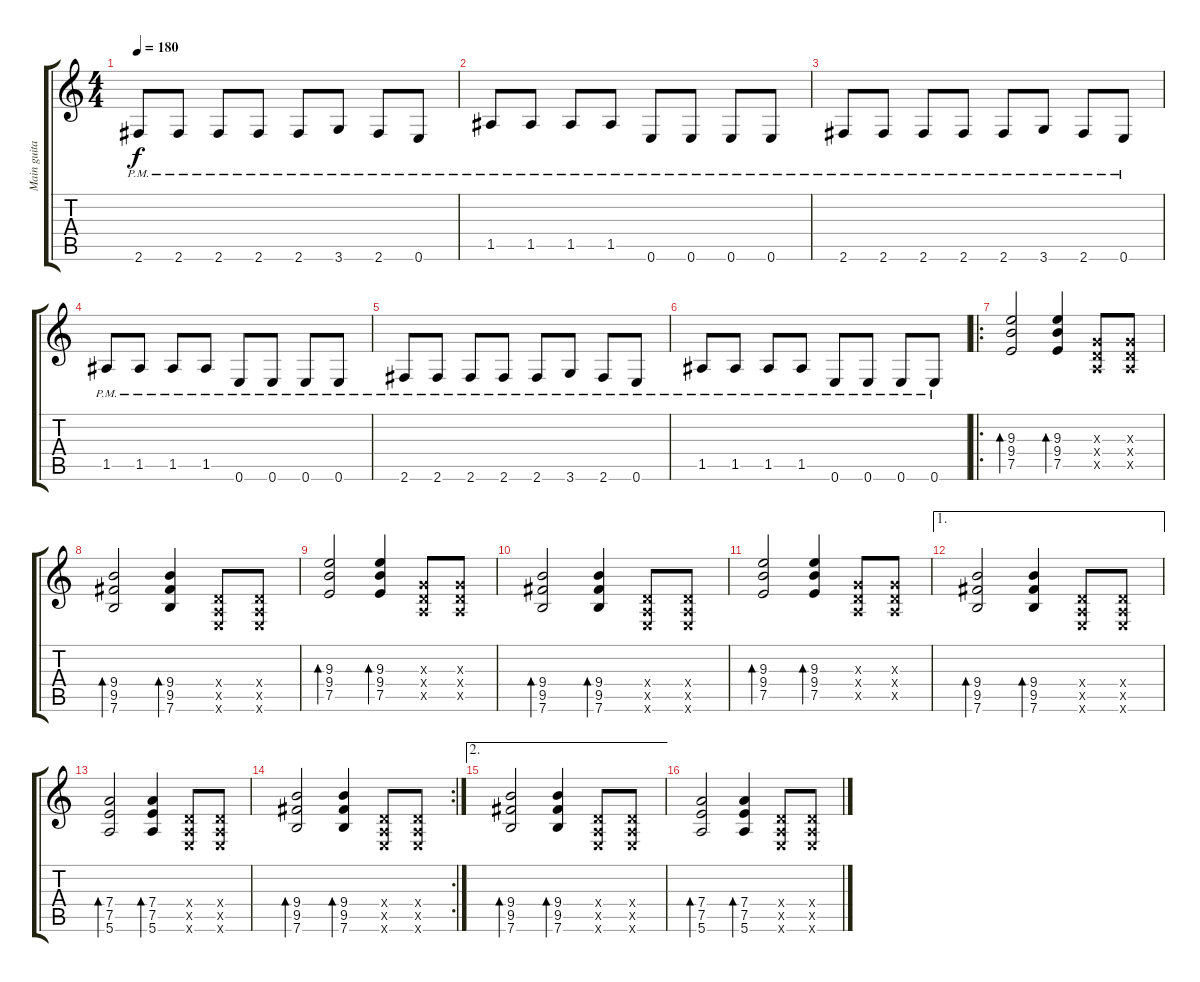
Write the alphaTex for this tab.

\track ("Main guitar" "Main guita") {instrument distortionguitar}
\staff {score tabs}
\tuning (E4 B3 G3 D3 A2 E2) {hide}
\ts (4 4)
\tempo 180
\clef g2
\ks c
2.6{pm}.8{dy f} 2.6{pm}.8 2.6{pm}.8 2.6{pm}.8 2.6{pm}.8 3.6{pm}.8 2.6{pm}.8 0.6{pm}.8 |
1.5{pm}.8 1.5{pm}.8 1.5{pm}.8 1.5{pm}.8 0.6{pm}.8 0.6{pm}.8 0.6{pm}.8 0.6{pm}.8 |
2.6{pm}.8 2.6{pm}.8 2.6{pm}.8 2.6{pm}.8 2.6{pm}.8 3.6{pm}.8 2.6{pm}.8 0.6{pm}.8 |
1.5{pm}.8 1.5{pm}.8 1.5{pm}.8 1.5{pm}.8 0.6{pm}.8 0.6{pm}.8 0.6{pm}.8 0.6{pm}.8 |
2.6{pm}.8 2.6{pm}.8 2.6{pm}.8 2.6{pm}.8 2.6{pm}.8 3.6{pm}.8 2.6{pm}.8 0.6{pm}.8 |
1.5{pm}.8 1.5{pm}.8 1.5{pm}.8 1.5{pm}.8 0.6{pm}.8 0.6{pm}.8 0.6{pm}.8 0.6{pm}.8 |
\ro
(9.3 9.4 7.5).2{bd 120 instrument electricguitarclean} (9.3 9.4 7.5).4{bd 120 instrument electricguitarclean} (0.3{x} 0.4{x} 0.5{x}).8 (0.3{x} 0.4{x} 0.5{x}).8 |
(9.4 9.5 7.6).2{bd 120 instrument electricguitarclean} (9.4 9.5 7.6).4{bd 120 instrument electricguitarclean} (0.4{x} 0.5{x} 0.6{x}).8 (0.4{x} 0.5{x} 0.6{x}).8 |
(9.3 9.4 7.5).2{bd 120 instrument electricguitarclean} (9.3 9.4 7.5).4{bd 120 instrument electricguitarclean} (0.3{x} 0.4{x} 0.5{x}).8 (0.3{x} 0.4{x} 0.5{x}).8 |
(9.4 9.5 7.6).2{bd 120 instrument electricguitarclean} (9.4 9.5 7.6).4{bd 120 instrument electricguitarclean} (0.4{x} 0.5{x} 0.6{x}).8 (0.4{x} 0.5{x} 0.6{x}).8 |
(9.3 9.4 7.5).2{bd 120 instrument electricguitarclean} (9.3 9.4 7.5).4{bd 120 instrument electricguitarclean} (0.3{x} 0.4{x} 0.5{x}).8 (0.3{x} 0.4{x} 0.5{x}).8 |
\ae 1
(9.4 9.5 7.6).2{bd 120 instrument electricguitarclean} (9.4 9.5 7.6).4{bd 120 instrument electricguitarclean} (0.4{x} 0.5{x} 0.6{x}).8 (0.4{x} 0.5{x} 0.6{x}).8 |
(7.4 7.5 5.6).2{bd 120 instrument electricguitarclean} (7.4 7.5 5.6).4{bd 120 instrument electricguitarclean} (0.4{x} 0.5{x} 0.6{x}).8 (0.4{x} 0.5{x} 0.6{x}).8 |
\rc 2
(9.4 9.5 7.6).2{bd 120 instrument electricguitarclean} (9.4 9.5 7.6).4{bd 120 instrument electricguitarclean} (0.4{x} 0.5{x} 0.6{x}).8 (0.4{x} 0.5{x} 0.6{x}).8 |
\ae 2
(9.4 9.5 7.6).2{bd 120 instrument electricguitarclean} (9.4 9.5 7.6).4{bd 120 instrument electricguitarclean} (0.4{x} 0.5{x} 0.6{x}).8 (0.4{x} 0.5{x} 0.6{x}).8 |
(7.4 7.5 5.6).2{bd 120 instrument electricguitarclean} (7.4 7.5 5.6).4{bd 120 instrument electricguitarclean} (0.4{x} 0.5{x} 0.6{x}).8 (0.4{x} 0.5{x} 0.6{x}).8
